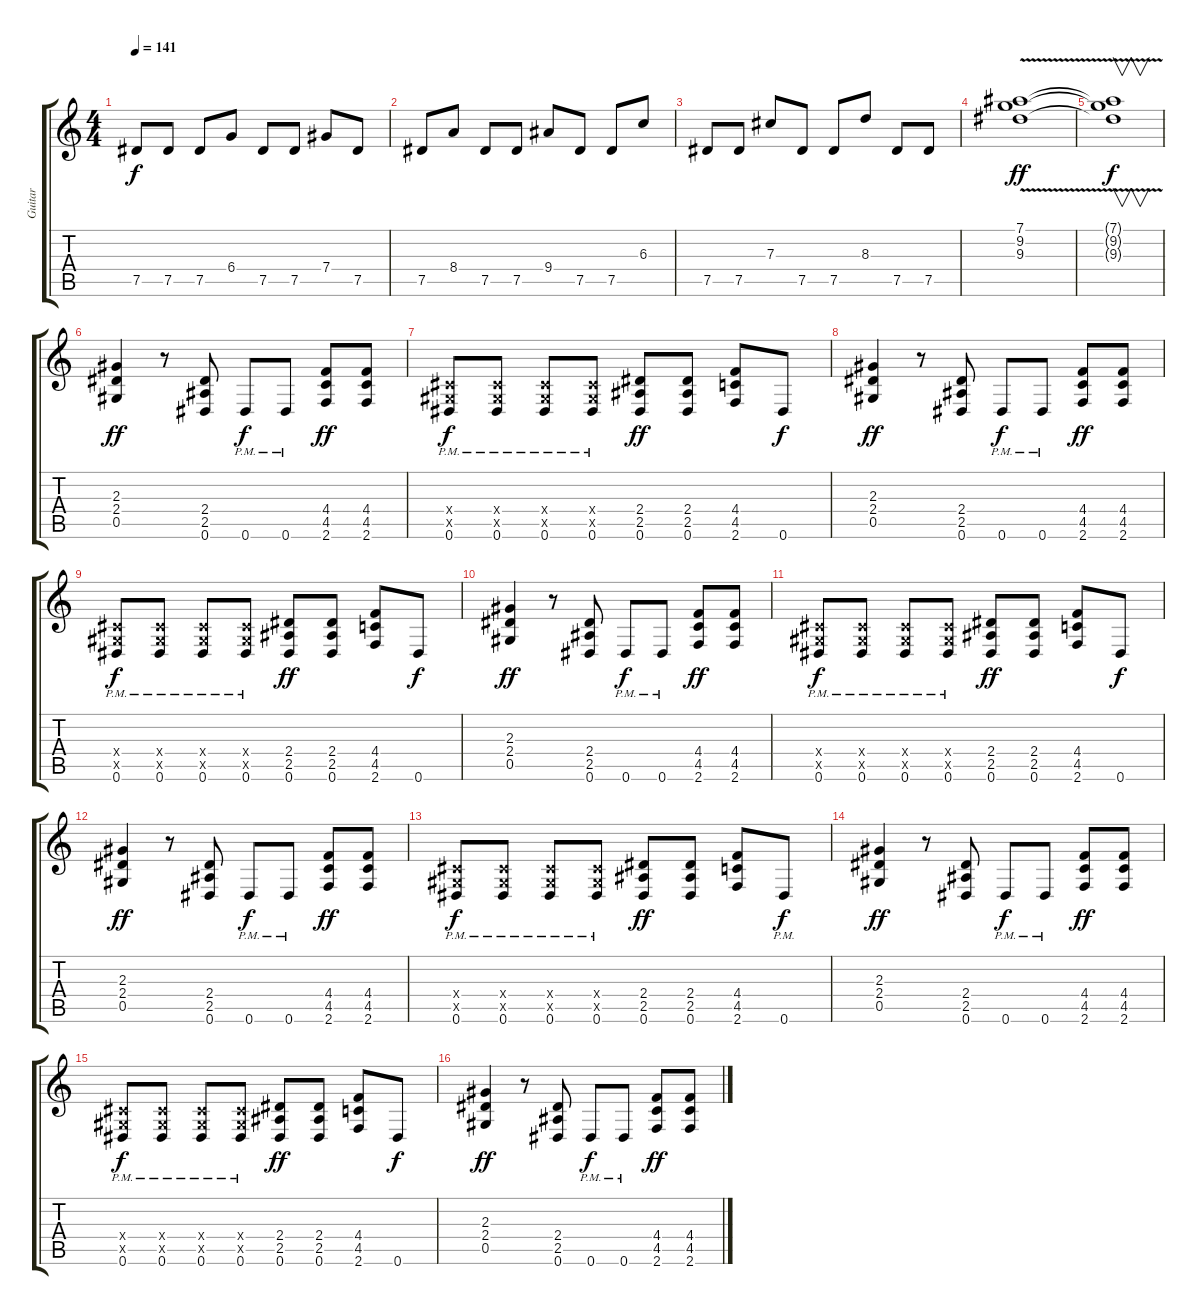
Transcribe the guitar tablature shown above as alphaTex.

\track ("Guitar" "Guitar") {instrument overdrivenguitar}
\staff {score tabs}
\tuning (Eb4 Bb3 Gb3 Db3 Ab2 Eb2) {hide}
\ts (4 4)
\tempo 141
\clef g2
\ks c
7.5.8{dy f} 7.5.8 7.5.8 6.4.8 7.5.8 7.5.8 7.4.8 7.5.8 |
7.5.8 8.4.8 7.5.8 7.5.8 9.4.8 7.5.8 7.5.8 6.3.8 |
7.5.8 7.5.8 7.3.8 7.5.8 7.5.8 8.3.8 7.5.8 7.5.8 |
(7.1 9.2 9.3{v}).1{dy ff} |
(7.1{t} 9.2{t} 9.3{t}).1{v dy f} |
(2.3 2.4 0.5).4{dy ff} r.8 (2.4 2.5 0.6).8 0.6{pm}.8{dy f} 0.6{pm}.8 (4.4 4.5 2.6).8{dy ff} (4.4 4.5 2.6).8 |
(0.4{x} 0.5{x} 0.6{pm}).8{dy f} (0.4{x} 0.5{x} 0.6{pm}).8 (0.4{x} 0.5{x} 0.6{pm}).8 (0.4{x} 0.5{x} 0.6{pm}).8 (2.4 2.5 0.6).8{dy ff} (2.4 2.5 0.6).8 (4.4 4.5 2.6).8 0.6.8{dy f} |
(2.3 2.4 0.5).4{dy ff} r.8 (2.4 2.5 0.6).8 0.6{pm}.8{dy f} 0.6{pm}.8 (4.4 4.5 2.6).8{dy ff} (4.4 4.5 2.6).8 |
(0.4{x} 0.5{x} 0.6{pm}).8{dy f} (0.4{x} 0.5{x} 0.6{pm}).8 (0.4{x} 0.5{x} 0.6{pm}).8 (0.4{x} 0.5{x} 0.6{pm}).8 (2.4 2.5 0.6).8{dy ff} (2.4 2.5 0.6).8 (4.4 4.5 2.6).8 0.6.8{dy f} |
(2.3 2.4 0.5).4{dy ff} r.8 (2.4 2.5 0.6).8 0.6{pm}.8{dy f} 0.6{pm}.8 (4.4 4.5 2.6).8{dy ff} (4.4 4.5 2.6).8 |
(0.4{x} 0.5{x} 0.6{pm}).8{dy f} (0.4{x} 0.5{x} 0.6{pm}).8 (0.4{x} 0.5{x} 0.6{pm}).8 (0.4{x} 0.5{x} 0.6{pm}).8 (2.4 2.5 0.6).8{dy ff} (2.4 2.5 0.6).8 (4.4 4.5 2.6).8 0.6.8{dy f} |
(2.3 2.4 0.5).4{dy ff} r.8 (2.4 2.5 0.6).8 0.6{pm}.8{dy f} 0.6{pm}.8 (4.4 4.5 2.6).8{dy ff} (4.4 4.5 2.6).8 |
(0.4{x} 0.5{x} 0.6{pm}).8{dy f} (0.4{x} 0.5{x} 0.6{pm}).8 (0.4{x} 0.5{x} 0.6{pm}).8 (0.4{x} 0.5{x} 0.6{pm}).8 (2.4 2.5 0.6).8{dy ff} (2.4 2.5 0.6).8 (4.4 4.5 2.6).8 0.6{pm}.8{dy f} |
(2.3 2.4 0.5).4{dy ff} r.8 (2.4 2.5 0.6).8 0.6{pm}.8{dy f} 0.6{pm}.8 (4.4 4.5 2.6).8{dy ff} (4.4 4.5 2.6).8 |
(0.4{x} 0.5{x} 0.6{pm}).8{dy f} (0.4{x} 0.5{x} 0.6{pm}).8 (0.4{x} 0.5{x} 0.6{pm}).8 (0.4{x} 0.5{x} 0.6{pm}).8 (2.4 2.5 0.6).8{dy ff} (2.4 2.5 0.6).8 (4.4 4.5 2.6).8 0.6.8{dy f} |
(2.3 2.4 0.5).4{dy ff} r.8 (2.4 2.5 0.6).8 0.6{pm}.8{dy f} 0.6{pm}.8 (4.4 4.5 2.6).8{dy ff} (4.4 4.5 2.6).8
